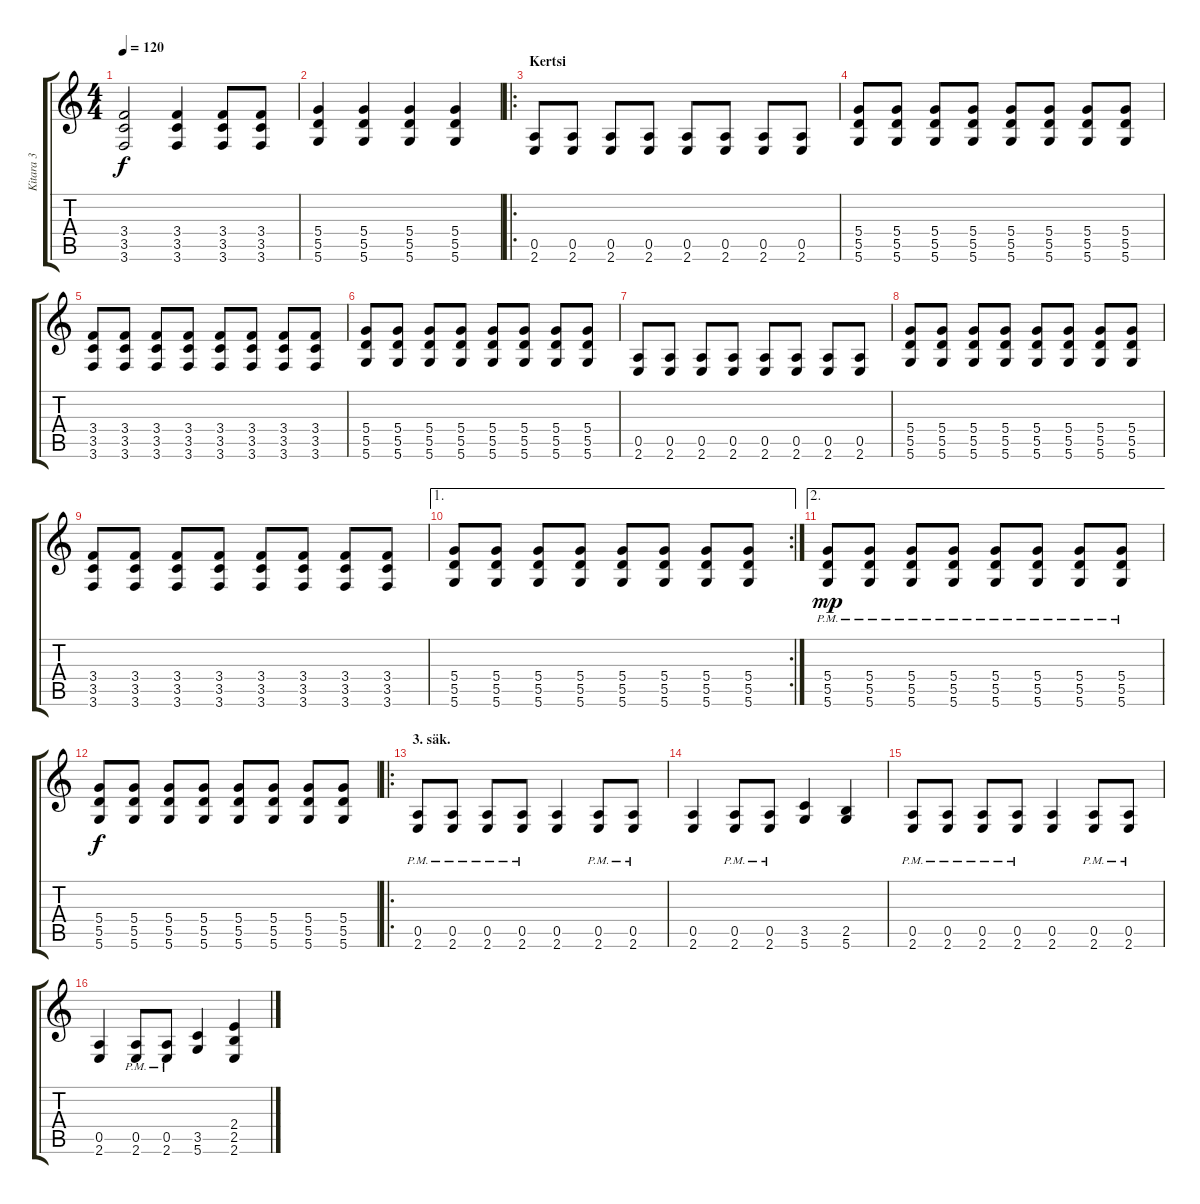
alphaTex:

\track ("Kitara 3" "Kitara 3") {instrument distortionguitar}
\staff {score tabs}
\tuning (E4 B3 G3 D3 A2 D2) {hide}
\ts (4 4)
\tempo 120
\clef g2
\ks c
(3.4 3.5 3.6).2{dy f} (3.4 3.5 3.6).4 (3.4 3.5 3.6).8 (3.4 3.5 3.6).8 |
(5.4 5.5 5.6).4 (5.4 5.5 5.6).4 (5.4 5.5 5.6).4 (5.4 5.5 5.6).4 |
\ro
\section ("" "Kertsi")
(0.5 2.6).8 (0.5 2.6).8 (0.5 2.6).8 (0.5 2.6).8 (0.5 2.6).8 (0.5 2.6).8 (0.5 2.6).8 (0.5 2.6).8 |
(5.4 5.5 5.6).8 (5.4 5.5 5.6).8 (5.4 5.5 5.6).8 (5.4 5.5 5.6).8 (5.4 5.5 5.6).8 (5.4 5.5 5.6).8 (5.4 5.5 5.6).8 (5.4 5.5 5.6).8 |
(3.4 3.5 3.6).8 (3.4 3.5 3.6).8 (3.4 3.5 3.6).8 (3.4 3.5 3.6).8 (3.4 3.5 3.6).8 (3.4 3.5 3.6).8 (3.4 3.5 3.6).8 (3.4 3.5 3.6).8 |
(5.4 5.5 5.6).8 (5.4 5.5 5.6).8 (5.4 5.5 5.6).8 (5.4 5.5 5.6).8 (5.4 5.5 5.6).8 (5.4 5.5 5.6).8 (5.4 5.5 5.6).8 (5.4 5.5 5.6).8 |
(0.5 2.6).8 (0.5 2.6).8 (0.5 2.6).8 (0.5 2.6).8 (0.5 2.6).8 (0.5 2.6).8 (0.5 2.6).8 (0.5 2.6).8 |
(5.4 5.5 5.6).8 (5.4 5.5 5.6).8 (5.4 5.5 5.6).8 (5.4 5.5 5.6).8 (5.4 5.5 5.6).8 (5.4 5.5 5.6).8 (5.4 5.5 5.6).8 (5.4 5.5 5.6).8 |
(3.4 3.5 3.6).8 (3.4 3.5 3.6).8 (3.4 3.5 3.6).8 (3.4 3.5 3.6).8 (3.4 3.5 3.6).8 (3.4 3.5 3.6).8 (3.4 3.5 3.6).8 (3.4 3.5 3.6).8 |
\ae 1
\rc 2
(5.4 5.5 5.6).8 (5.4 5.5 5.6).8 (5.4 5.5 5.6).8 (5.4 5.5 5.6).8 (5.4 5.5 5.6).8 (5.4 5.5 5.6).8 (5.4 5.5 5.6).8 (5.4 5.5 5.6).8 |
\ae 2
(5.4{pm} 5.5{pm} 5.6{pm}).8{dy mp} (5.4{pm} 5.5{pm} 5.6{pm}).8 (5.4{pm} 5.5{pm} 5.6{pm}).8 (5.4{pm} 5.5{pm} 5.6{pm}).8 (5.4{pm} 5.5{pm} 5.6{pm}).8 (5.4{pm} 5.5{pm} 5.6{pm}).8 (5.4{pm} 5.5{pm} 5.6{pm}).8 (5.4{pm} 5.5{pm} 5.6{pm}).8 |
(5.4 5.5 5.6).8{dy f} (5.4 5.5 5.6).8 (5.4 5.5 5.6).8 (5.4 5.5 5.6).8 (5.4 5.5 5.6).8 (5.4 5.5 5.6).8 (5.4 5.5 5.6).8 (5.4 5.5 5.6).8 |
\ro
\section ("" "3. säk.")
(0.5{pm} 2.6{pm}).8 (0.5{pm} 2.6{pm}).8 (0.5{pm} 2.6{pm}).8 (0.5{pm} 2.6{pm}).8 (0.5 2.6).4 (0.5{pm} 2.6{pm}).8 (0.5{pm} 2.6{pm}).8 |
(0.5 2.6).4 (0.5{pm} 2.6{pm}).8 (0.5{pm} 2.6{pm}).8 (3.5 5.6).4 (2.5 5.6).4 |
(0.5{pm} 2.6{pm}).8 (0.5{pm} 2.6{pm}).8 (0.5{pm} 2.6{pm}).8 (0.5{pm} 2.6{pm}).8 (0.5 2.6).4 (0.5{pm} 2.6{pm}).8 (0.5{pm} 2.6{pm}).8 |
(0.5 2.6).4 (0.5{pm} 2.6{pm}).8 (0.5{pm} 2.6{pm}).8 (3.5 5.6).4 (2.4 2.5 2.6).4
